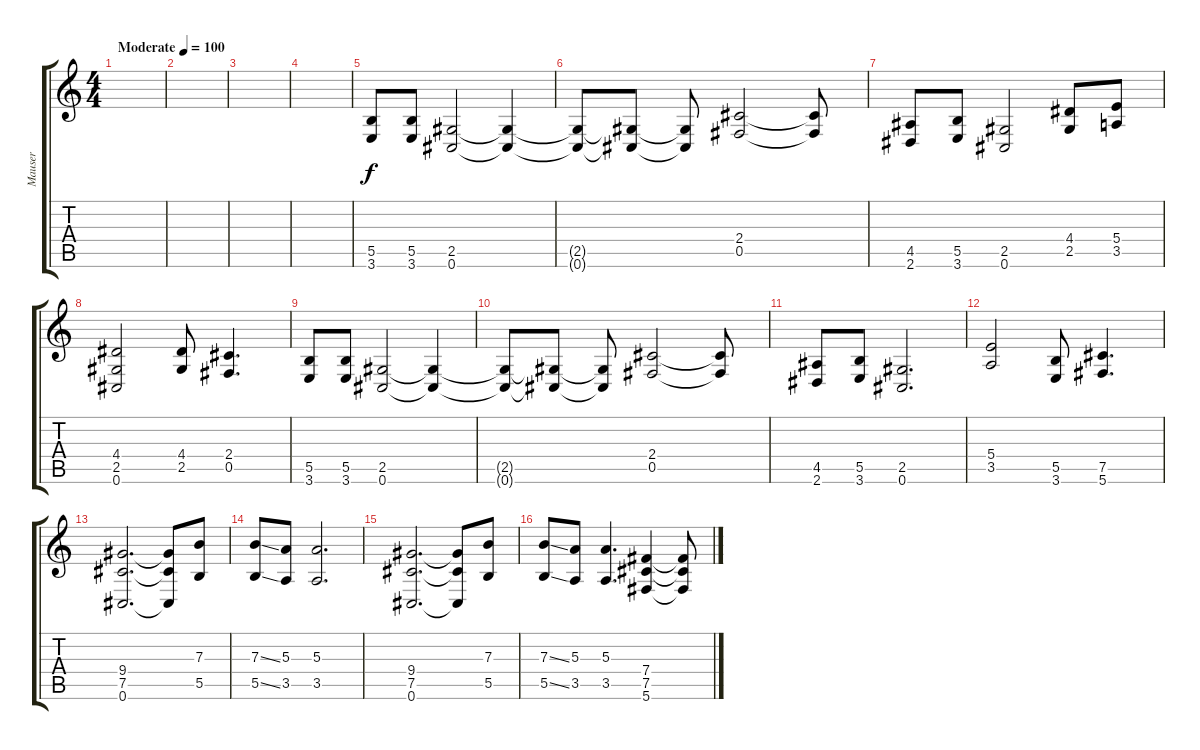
\track ("Mauser" "Mauser") {instrument distortionguitar}
\staff {score tabs}
\tuning (Db4 Ab3 E3 B2 Gb2 Db2) {hide}
\ts (4 4)
\tempo (100 "Moderate")
\clef g2
\ks c
|
|
|
|
(5.5 3.6).8 (5.5 3.6).8 (2.5 0.6).2 (2.5{t} 0.6{t}).4 |
(2.5{t} 0.6{t}).8 (2.5{t} 0.6{t}).8 (2.5{t} 0.6{t}).8 (2.4 0.5).2 (2.4{t} 0.5{t}).8 |
(4.5 2.6).8 (5.5 3.6).8 (2.5 0.6).2 (4.4 2.5).8 (5.4 3.5).8 |
(4.4 2.5 0.6).2 (4.4 2.5).8 (2.4 0.5).4{d} |
(5.5 3.6).8 (5.5 3.6).8 (2.5 0.6).2 (2.5{t} 0.6{t}).4 |
(2.5{t} 0.6{t}).8 (2.5{t} 0.6{t}).8 (2.5{t} 0.6{t}).8 (2.4 0.5).2 (2.4{t} 0.5{t}).8 |
(4.5 2.6).8 (5.5 3.6).8 (2.5 0.6).2{d} |
(5.4 3.5).2 (5.5 3.6).8 (7.5 5.6).4{d} |
(9.4 7.5 0.6).2{d} (9.4{t} 7.5{t} 0.6{t}).8 (7.3 5.5).8 |
(7.3{ss} 5.5{ss}).8 (5.3 3.5).8 (5.3 3.5).2{d} |
(9.4 7.5 0.6).2{d} (9.4{t} 7.5{t} 0.6{t}).8 (7.3 5.5).8 |
(7.3{ss} 5.5{ss}).8 (5.3 3.5).8 (5.3 3.5).4{d} (7.4 7.5 5.6).4 (7.4{t} 7.5{t} 5.6{t}).8
